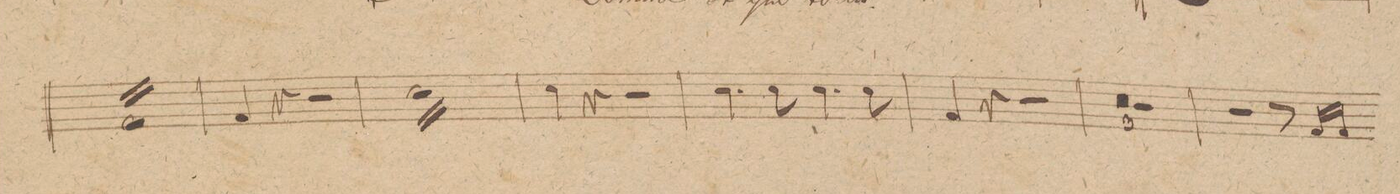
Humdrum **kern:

**kern	**dynam
*I"Tympano.	*
*clefF4	*
*k[]	*
*met(c)	*
*M4/4	*
16AA/LL	.
16AA/	.
16AA/	.
16AA/	.
16AA/	.
16AA/	.
16AA/	.
16AA/	.
16AA/	.
16AA/	.
16AA/	.
16AA/	.
16AA/	.
16AA/	.
16AA/	.
16AA/JJ	.
=154	=154
4AA/	.
4r	.
2r	.
=155	=155
16E\LL	.
16E\	.
16E\	.
16E\	.
16E\	.
16E\	.
16E\	.
16E\	.
16E\	.
16E\	.
16E\	.
16E\	.
16E\	.
16E\	.
16E\	.
16E\JJ	.
*Xtremolo	*
=156	=156
4E\	.
4r	.
2r	.
=157	=157
4.E\	.
8E\	.
4.E\	.
8E\	.
=158	=158
4AA/	.
4r	.
2r	.
=159	=159
0r	.
=160	=160
=161	=161
1r	.
=162	=162
2r	.
8r	.
16AA/LL	.
16AA/JJ	.
*-	*-
